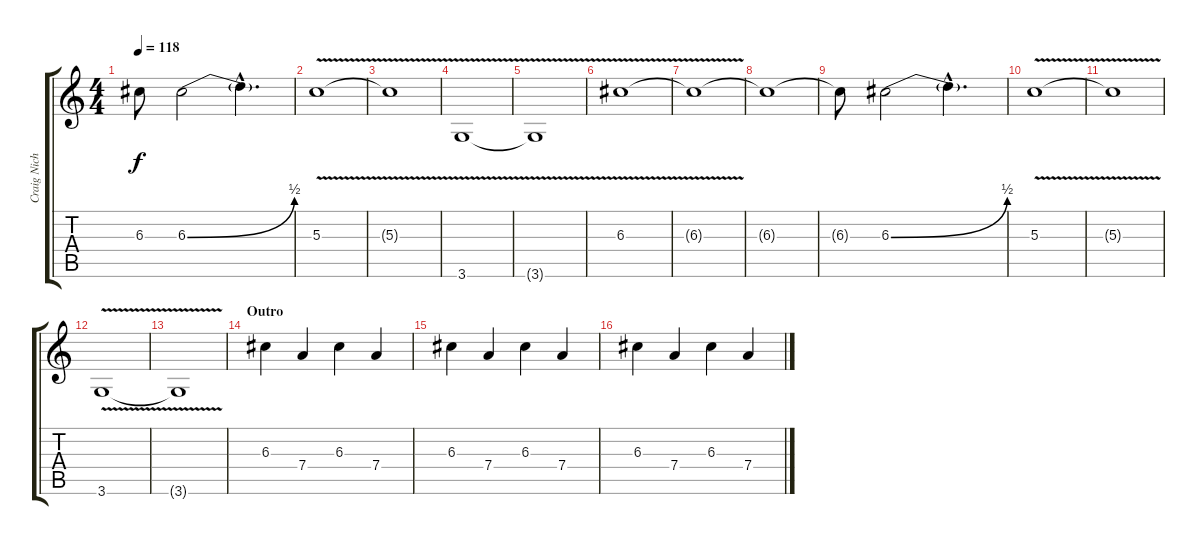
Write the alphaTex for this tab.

\track ("Craig Nicholls" "Craig Nich") {instrument electricguitarclean}
\staff {score tabs}
\tuning (E4 B3 G3 D3 A2 E2) {hide}
\ts (4 4)
\tempo 118
\clef g2
\ks c
6.3{t}.8{dy f} 6.3{be (bend 0 0 60 2)}.2{volume 13} 6.3{hac t}.4{d} |
5.3{v}.1 |
5.3{t}.1{volume 10} |
3.6{v}.1{volume 14 instrument distortionguitar} |
3.6{t}.1{volume 10} |
6.3{v}.1{volume 13 instrument distortionguitar} |
6.3{t}.1{volume 10} |
6.3{t}.1 |
6.3{t}.8 6.3{be (bend 0 0 60 2)}.2{volume 13} 6.3{hac t}.4{d} |
5.3{v}.1 |
5.3{t}.1{volume 10} |
3.6{v}.1{volume 14 instrument distortionguitar} |
3.6{t}.1{volume 10} |
\section ("" "Outro")
6.3.4{volume 13 instrument distortionguitar} 7.4.4 6.3.4 7.4.4 |
6.3.4 7.4.4 6.3.4 7.4.4 |
6.3.4 7.4.4 6.3.4 7.4.4
